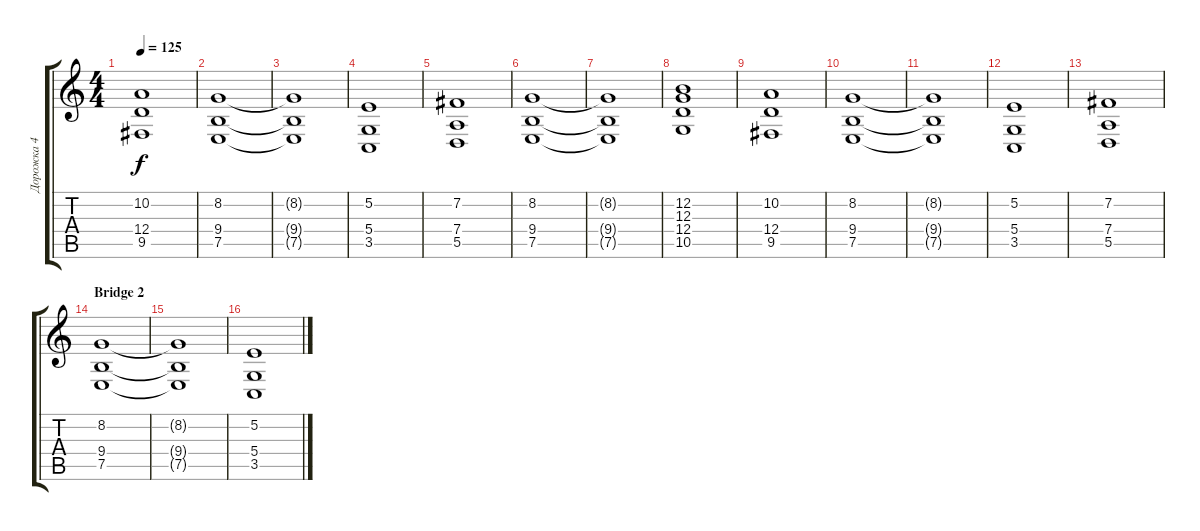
\track ("Дорожка 4" "Дорожка 4") {instrument acousticgrandpiano}
\staff {score tabs}
\tuning (E4 B3 G3 D3 A2 E2) {hide}
\ts (4 4)
\tempo 125
\clef g2
\ks c
(10.2 12.4 9.5).1{dy f} |
(8.2 9.4 7.5).1 |
(8.2{t} 9.4{t} 7.5{t}).1 |
(5.2 5.4 3.5).1 |
(7.2 7.4 5.5).1 |
(8.2 9.4 7.5).1 |
(8.2{t} 9.4{t} 7.5{t}).1 |
(12.2 12.3 12.4 10.5).1 |
(10.2 12.4 9.5).1 |
(8.2 9.4 7.5).1 |
(8.2{t} 9.4{t} 7.5{t}).1 |
(5.2 5.4 3.5).1 |
(7.2 7.4 5.5).1 |
\section ("" "Bridge 2")
(8.2 9.4 7.5).1 |
(8.2{t} 9.4{t} 7.5{t}).1 |
(5.2 5.4 3.5).1
